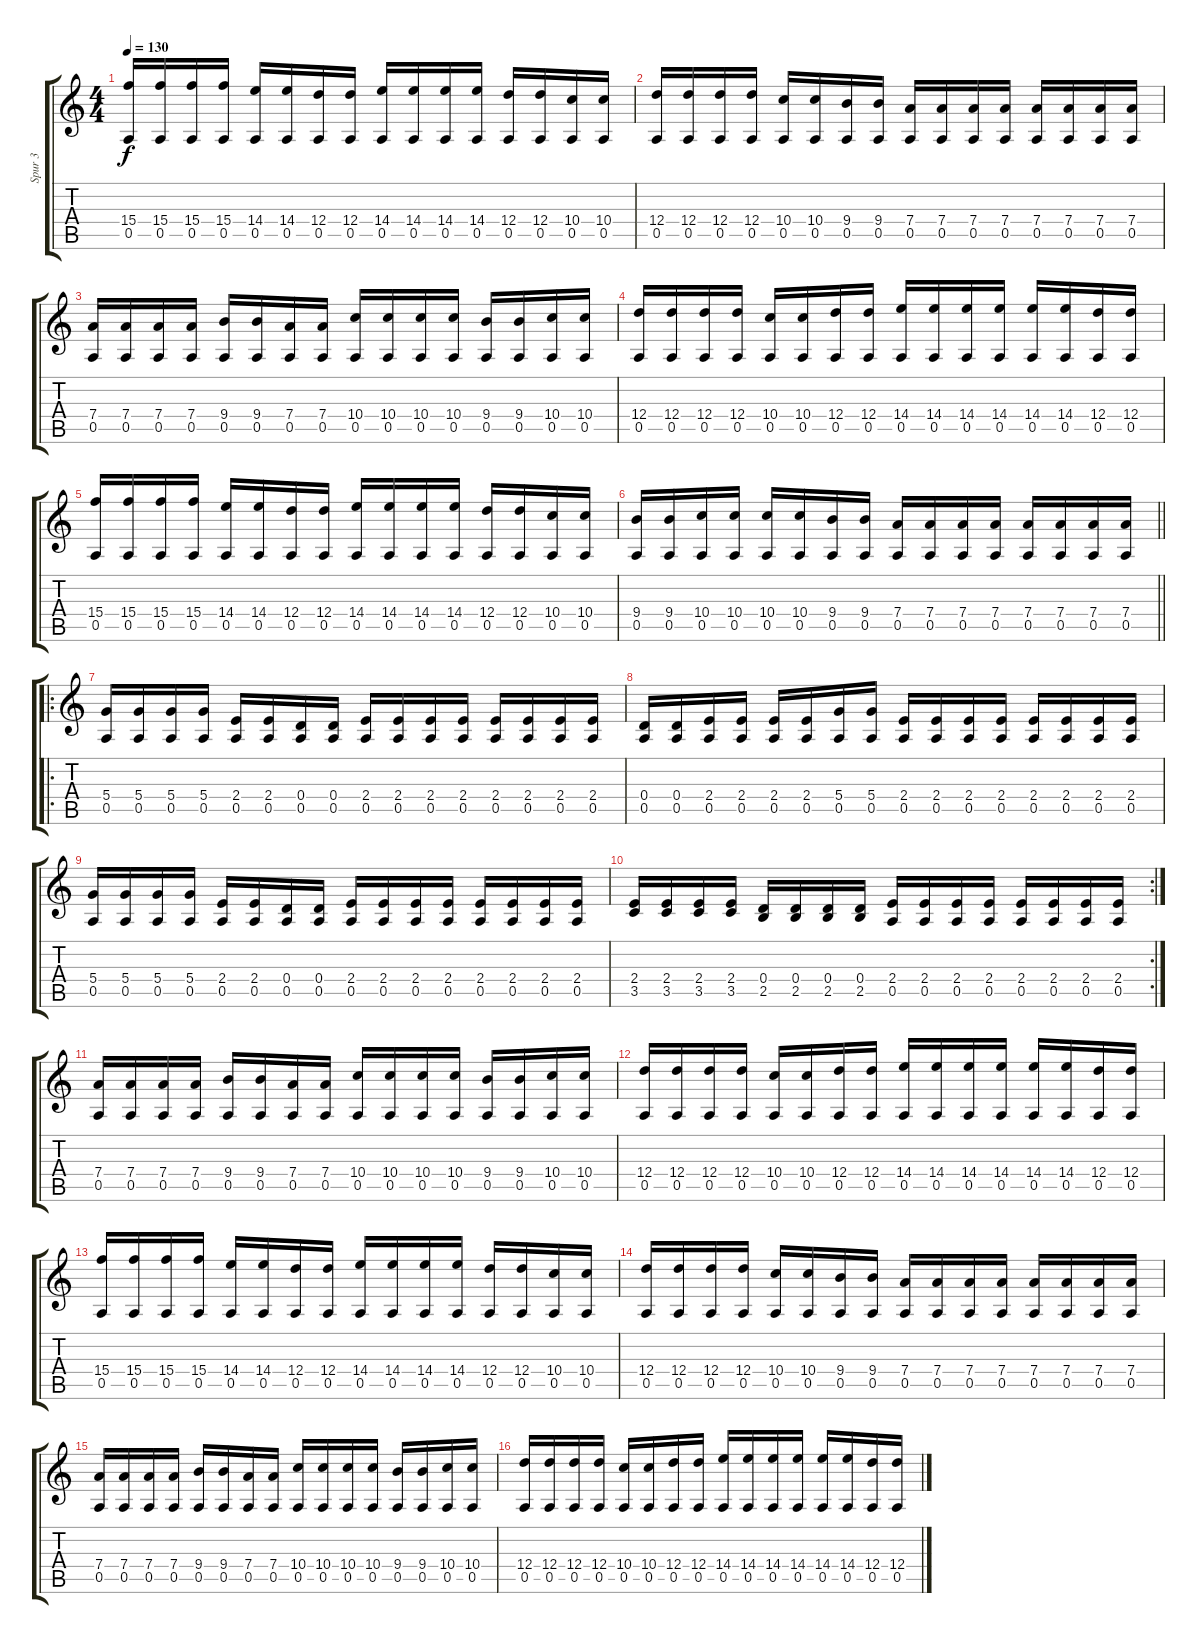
\track ("Spur 3" "Spur 3") {instrument distortionguitar}
\staff {score tabs}
\tuning (E4 B3 G3 D3 A2 E2) {hide}
\ts (4 4)
\tempo 130
\clef g2
\ks c
(15.4 0.5).16{dy f} (15.4 0.5).16 (15.4 0.5).16 (15.4 0.5).16 (14.4 0.5).16 (14.4 0.5).16 (12.4 0.5).16 (12.4 0.5).16 (14.4 0.5).16 (14.4 0.5).16 (14.4 0.5).16 (14.4 0.5).16 (12.4 0.5).16 (12.4 0.5).16 (10.4 0.5).16 (10.4 0.5).16 |
(12.4 0.5).16 (12.4 0.5).16 (12.4 0.5).16 (12.4 0.5).16 (10.4 0.5).16 (10.4 0.5).16 (9.4 0.5).16 (9.4 0.5).16 (7.4 0.5).16 (7.4 0.5).16 (7.4 0.5).16 (7.4 0.5).16 (7.4 0.5).16 (7.4 0.5).16 (7.4 0.5).16 (7.4 0.5).16 |
(7.4 0.5).16 (7.4 0.5).16 (7.4 0.5).16 (7.4 0.5).16 (9.4 0.5).16 (9.4 0.5).16 (7.4 0.5).16 (7.4 0.5).16 (10.4 0.5).16 (10.4 0.5).16 (10.4 0.5).16 (10.4 0.5).16 (9.4 0.5).16 (9.4 0.5).16 (10.4 0.5).16 (10.4 0.5).16 |
(12.4 0.5).16 (12.4 0.5).16 (12.4 0.5).16 (12.4 0.5).16 (10.4 0.5).16 (10.4 0.5).16 (12.4 0.5).16 (12.4 0.5).16 (14.4 0.5).16 (14.4 0.5).16 (14.4 0.5).16 (14.4 0.5).16 (14.4 0.5).16 (14.4 0.5).16 (12.4 0.5).16 (12.4 0.5).16 |
(15.4 0.5).16 (15.4 0.5).16 (15.4 0.5).16 (15.4 0.5).16 (14.4 0.5).16 (14.4 0.5).16 (12.4 0.5).16 (12.4 0.5).16 (14.4 0.5).16 (14.4 0.5).16 (14.4 0.5).16 (14.4 0.5).16 (12.4 0.5).16 (12.4 0.5).16 (10.4 0.5).16 (10.4 0.5).16 |
\barLineRight lightlight
(9.4 0.5).16 (9.4 0.5).16 (10.4 0.5).16 (10.4 0.5).16 (10.4 0.5).16 (10.4 0.5).16 (9.4 0.5).16 (9.4 0.5).16 (7.4 0.5).16 (7.4 0.5).16 (7.4 0.5).16 (7.4 0.5).16 (7.4 0.5).16 (7.4 0.5).16 (7.4 0.5).16 (7.4 0.5).16 |
\ro
(5.4 0.5).16 (5.4 0.5).16 (5.4 0.5).16 (5.4 0.5).16 (2.4 0.5).16 (2.4 0.5).16 (0.4 0.5).16 (0.4 0.5).16 (2.4 0.5).16 (2.4 0.5).16 (2.4 0.5).16 (2.4 0.5).16 (2.4 0.5).16 (2.4 0.5).16 (2.4 0.5).16 (2.4 0.5).16 |
(0.4 0.5).16 (0.4 0.5).16 (2.4 0.5).16 (2.4 0.5).16 (2.4 0.5).16 (2.4 0.5).16 (5.4 0.5).16 (5.4 0.5).16 (2.4 0.5).16 (2.4 0.5).16 (2.4 0.5).16 (2.4 0.5).16 (2.4 0.5).16 (2.4 0.5).16 (2.4 0.5).16 (2.4 0.5).16 |
(5.4 0.5).16 (5.4 0.5).16 (5.4 0.5).16 (5.4 0.5).16 (2.4 0.5).16 (2.4 0.5).16 (0.4 0.5).16 (0.4 0.5).16 (2.4 0.5).16 (2.4 0.5).16 (2.4 0.5).16 (2.4 0.5).16 (2.4 0.5).16 (2.4 0.5).16 (2.4 0.5).16 (2.4 0.5).16 |
\rc 2
(2.4 3.5).16 (2.4 3.5).16 (2.4 3.5).16 (2.4 3.5).16 (0.4 2.5).16 (0.4 2.5).16 (0.4 2.5).16 (0.4 2.5).16 (2.4 0.5).16 (2.4 0.5).16 (2.4 0.5).16 (2.4 0.5).16 (2.4 0.5).16 (2.4 0.5).16 (2.4 0.5).16 (2.4 0.5).16 |
(7.4 0.5).16 (7.4 0.5).16 (7.4 0.5).16 (7.4 0.5).16 (9.4 0.5).16 (9.4 0.5).16 (7.4 0.5).16 (7.4 0.5).16 (10.4 0.5).16 (10.4 0.5).16 (10.4 0.5).16 (10.4 0.5).16 (9.4 0.5).16 (9.4 0.5).16 (10.4 0.5).16 (10.4 0.5).16 |
(12.4 0.5).16 (12.4 0.5).16 (12.4 0.5).16 (12.4 0.5).16 (10.4 0.5).16 (10.4 0.5).16 (12.4 0.5).16 (12.4 0.5).16 (14.4 0.5).16 (14.4 0.5).16 (14.4 0.5).16 (14.4 0.5).16 (14.4 0.5).16 (14.4 0.5).16 (12.4 0.5).16 (12.4 0.5).16 |
(15.4 0.5).16 (15.4 0.5).16 (15.4 0.5).16 (15.4 0.5).16 (14.4 0.5).16 (14.4 0.5).16 (12.4 0.5).16 (12.4 0.5).16 (14.4 0.5).16 (14.4 0.5).16 (14.4 0.5).16 (14.4 0.5).16 (12.4 0.5).16 (12.4 0.5).16 (10.4 0.5).16 (10.4 0.5).16 |
(12.4 0.5).16 (12.4 0.5).16 (12.4 0.5).16 (12.4 0.5).16 (10.4 0.5).16 (10.4 0.5).16 (9.4 0.5).16 (9.4 0.5).16 (7.4 0.5).16 (7.4 0.5).16 (7.4 0.5).16 (7.4 0.5).16 (7.4 0.5).16 (7.4 0.5).16 (7.4 0.5).16 (7.4 0.5).16 |
(7.4 0.5).16 (7.4 0.5).16 (7.4 0.5).16 (7.4 0.5).16 (9.4 0.5).16 (9.4 0.5).16 (7.4 0.5).16 (7.4 0.5).16 (10.4 0.5).16 (10.4 0.5).16 (10.4 0.5).16 (10.4 0.5).16 (9.4 0.5).16 (9.4 0.5).16 (10.4 0.5).16 (10.4 0.5).16 |
(12.4 0.5).16 (12.4 0.5).16 (12.4 0.5).16 (12.4 0.5).16 (10.4 0.5).16 (10.4 0.5).16 (12.4 0.5).16 (12.4 0.5).16 (14.4 0.5).16 (14.4 0.5).16 (14.4 0.5).16 (14.4 0.5).16 (14.4 0.5).16 (14.4 0.5).16 (12.4 0.5).16 (12.4 0.5).16
